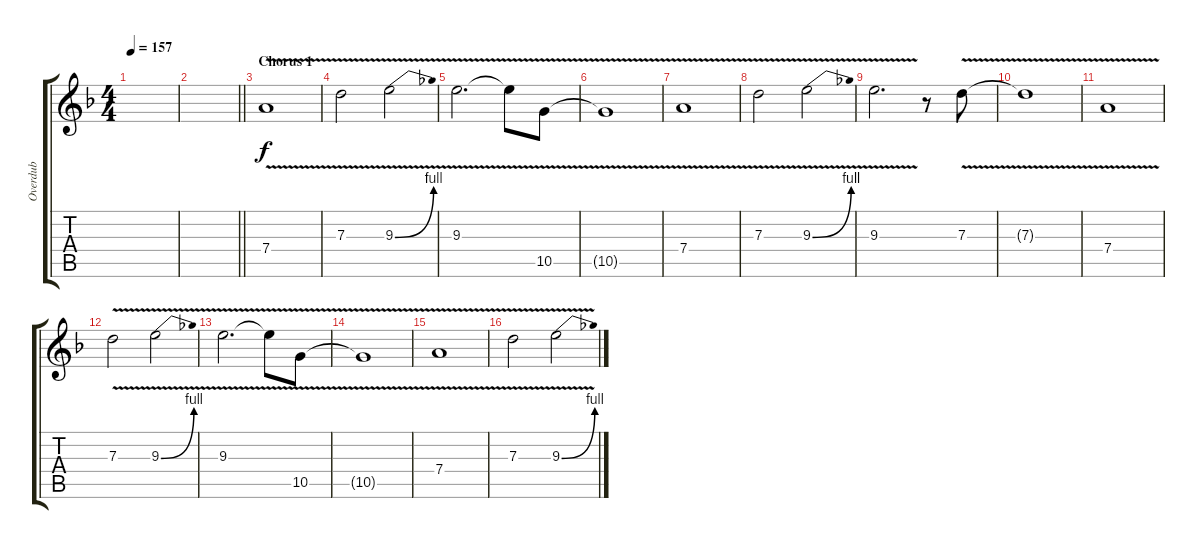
\track ("Overdub" "Overdub") {instrument overdrivenguitar}
\staff {score tabs}
\tuning (E4 B3 G3 D3 A2 E2) {hide}
\ts (4 4)
\tempo 157
\clef g2
\ks f
|
\barLineRight lightlight
|
\section ("" "Chorus 1")
7.4{v}.1 |
7.3{v}.2 9.3{be (bend 0 0 60 4) v}.2 |
9.3{v}.2{d} 9.3{t}.8 10.5{v}.8 |
10.5{t}.1 |
7.4{v}.1 |
7.3{v}.2 9.3{be (bend 0 0 60 4) v}.2 |
9.3{v}.2{d} r.8 7.3{v}.8 |
7.3{t}.1 |
7.4{v}.1 |
7.3{v}.2 9.3{be (bend 0 0 60 4) v}.2 |
9.3{v}.2{d} 9.3{t}.8 10.5{v}.8 |
10.5{t}.1 |
7.4{v}.1 |
7.3{v}.2 9.3{be (bend 0 0 60 4) v}.2
